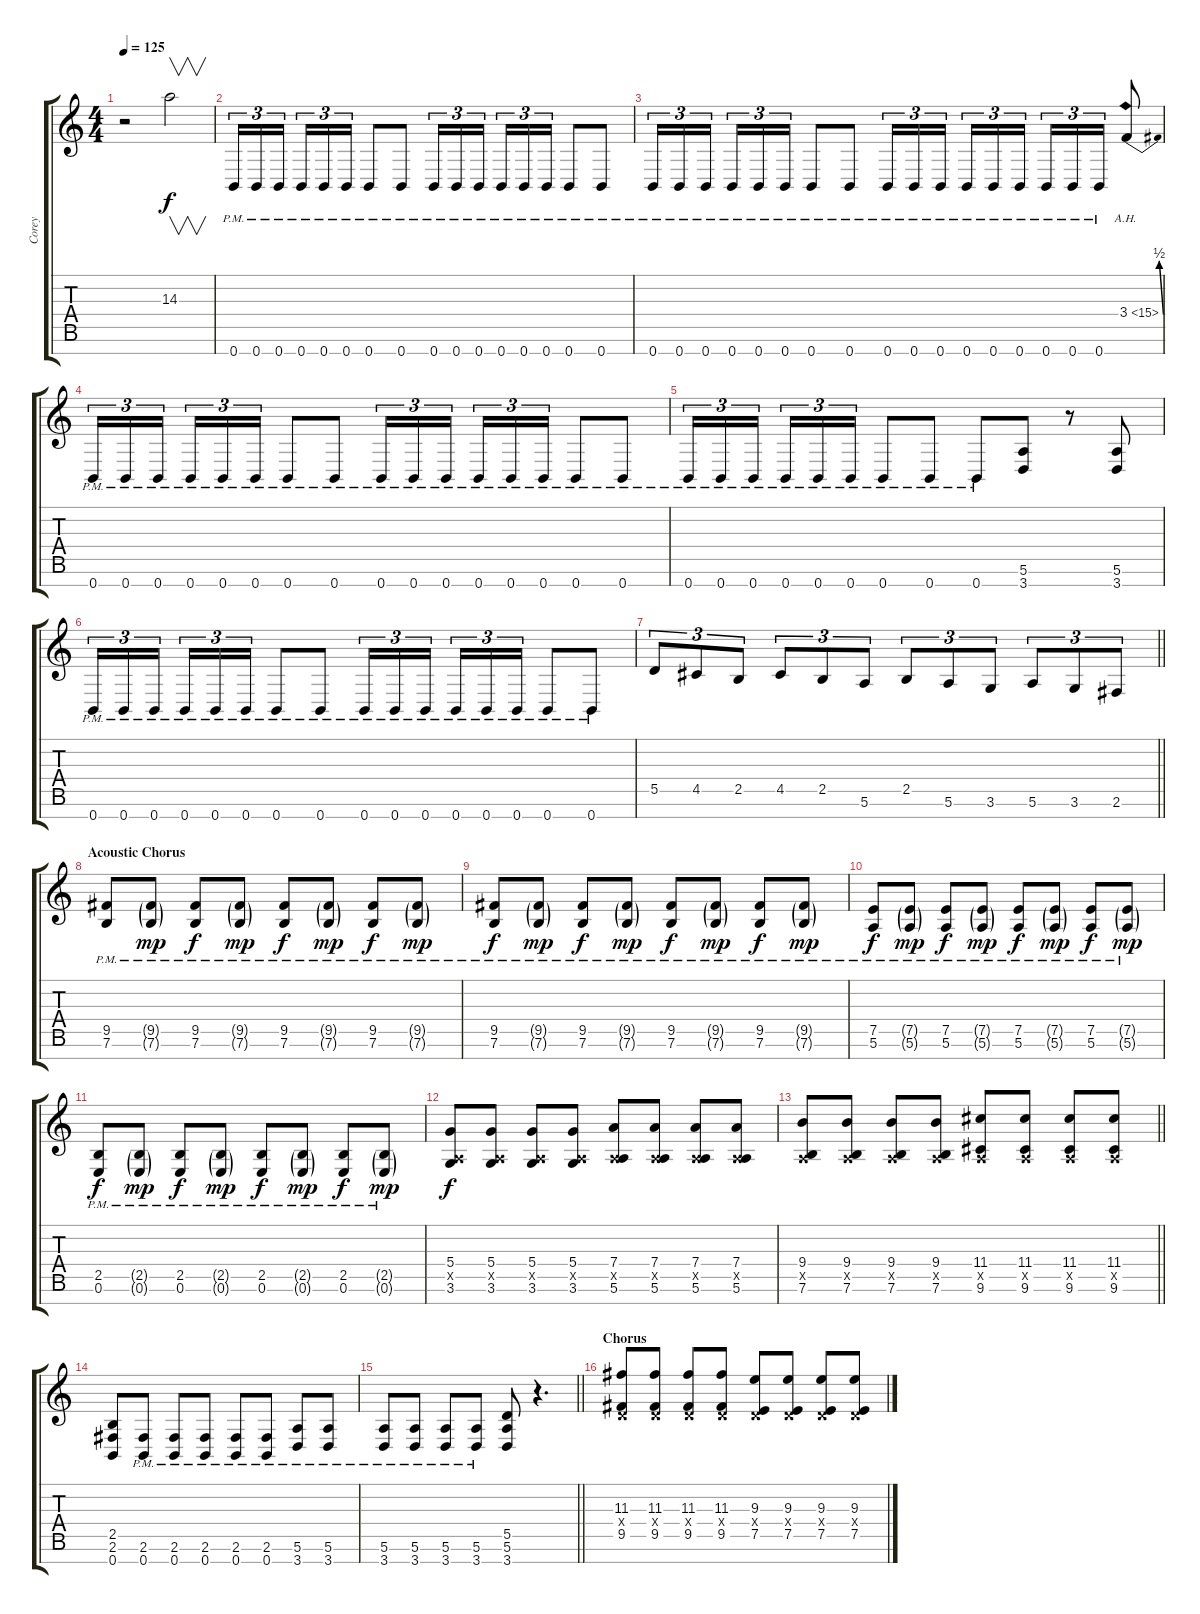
\track ("Corey" "Corey") {instrument distortionguitar}
\staff {score tabs}
\tuning (E4 B3 G3 D3 A2 E2 B1) {hide}
\ts (4 4)
\tempo 125
\clef g2
\ks c
r.2{dy f} 14.3{t}.2{v} |
0.7{pm}.16{tu (3 2)} 0.7{pm}.16{tu (3 2)} 0.7{pm}.16{tu (3 2)} 0.7{pm}.16{tu (3 2)} 0.7{pm}.16{tu (3 2)} 0.7{pm}.16{tu (3 2)} 0.7{pm}.8 0.7{pm}.8 0.7{pm}.16{tu (3 2)} 0.7{pm}.16{tu (3 2)} 0.7{pm}.16{tu (3 2)} 0.7{pm}.16{tu (3 2)} 0.7{pm}.16{tu (3 2)} 0.7{pm}.16{tu (3 2)} 0.7{pm}.8 0.7{pm}.8 |
0.7{pm}.16{tu (3 2)} 0.7{pm}.16{tu (3 2)} 0.7{pm}.16{tu (3 2)} 0.7{pm}.16{tu (3 2)} 0.7{pm}.16{tu (3 2)} 0.7{pm}.16{tu (3 2)} 0.7{pm}.8 0.7{pm}.8 0.7{pm}.16{tu (3 2)} 0.7{pm}.16{tu (3 2)} 0.7{pm}.16{tu (3 2)} 0.7{pm}.16{tu (3 2)} 0.7{pm}.16{tu (3 2)} 0.7{pm}.16{tu (3 2)} 0.7{pm}.16{tu (3 2)} 0.7{pm}.16{tu (3 2)} 0.7{pm}.16{tu (3 2)} 3.4{be (bend 0 0 60 2) ah 12}.8 |
0.7{pm}.16{tu (3 2)} 0.7{pm}.16{tu (3 2)} 0.7{pm}.16{tu (3 2)} 0.7{pm}.16{tu (3 2)} 0.7{pm}.16{tu (3 2)} 0.7{pm}.16{tu (3 2)} 0.7{pm}.8 0.7{pm}.8 0.7{pm}.16{tu (3 2)} 0.7{pm}.16{tu (3 2)} 0.7{pm}.16{tu (3 2)} 0.7{pm}.16{tu (3 2)} 0.7{pm}.16{tu (3 2)} 0.7{pm}.16{tu (3 2)} 0.7{pm}.8 0.7{pm}.8 |
0.7{pm}.16{tu (3 2)} 0.7{pm}.16{tu (3 2)} 0.7{pm}.16{tu (3 2)} 0.7{pm}.16{tu (3 2)} 0.7{pm}.16{tu (3 2)} 0.7{pm}.16{tu (3 2)} 0.7{pm}.8 0.7{pm}.8 0.7{pm}.8 (5.6 3.7).8 r.8 (5.6 3.7).8 |
0.7{pm}.16{tu (3 2)} 0.7{pm}.16{tu (3 2)} 0.7{pm}.16{tu (3 2)} 0.7{pm}.16{tu (3 2)} 0.7{pm}.16{tu (3 2)} 0.7{pm}.16{tu (3 2)} 0.7{pm}.8 0.7{pm}.8 0.7{pm}.16{tu (3 2)} 0.7{pm}.16{tu (3 2)} 0.7{pm}.16{tu (3 2)} 0.7{pm}.16{tu (3 2)} 0.7{pm}.16{tu (3 2)} 0.7{pm}.16{tu (3 2)} 0.7{pm}.8 0.7{pm}.8 |
\barLineRight lightlight
5.5.8{tu (3 2)} 4.5.8{tu (3 2)} 2.5.8{tu (3 2)} 4.5.8{tu (3 2)} 2.5.8{tu (3 2)} 5.6.8{tu (3 2)} 2.5.8{tu (3 2)} 5.6.8{tu (3 2)} 3.6.8{tu (3 2)} 5.6.8{tu (3 2)} 3.6.8{tu (3 2)} 2.6.8{tu (3 2)} |
\section ("" "Acoustic Chorus")
(9.5{pm} 7.6{pm}).8{instrument electricguitarmuted} (9.5{g pm} 7.6{g pm}).8{dy mp} (9.5{pm} 7.6{pm}).8{dy f} (9.5{g pm} 7.6{g pm}).8{dy mp} (9.5{pm} 7.6{pm}).8{dy f} (9.5{g pm} 7.6{g pm}).8{dy mp} (9.5{pm} 7.6{pm}).8{dy f} (9.5{g pm} 7.6{g pm}).8{dy mp} |
(9.5{pm} 7.6{pm}).8{dy f} (9.5{g pm} 7.6{g pm}).8{dy mp} (9.5{pm} 7.6{pm}).8{dy f} (9.5{g pm} 7.6{g pm}).8{dy mp} (9.5{pm} 7.6{pm}).8{dy f} (9.5{g pm} 7.6{g pm}).8{dy mp} (9.5{pm} 7.6{pm}).8{dy f} (9.5{g pm} 7.6{g pm}).8{dy mp} |
(7.5{pm} 5.6{pm}).8{dy f} (7.5{g pm} 5.6{g pm}).8{dy mp} (7.5{pm} 5.6{pm}).8{dy f} (7.5{g pm} 5.6{g pm}).8{dy mp} (7.5{pm} 5.6{pm}).8{dy f} (7.5{g pm} 5.6{g pm}).8{dy mp} (7.5{pm} 5.6{pm}).8{dy f} (7.5{g pm} 5.6{g pm}).8{dy mp} |
(2.5{pm} 0.6{pm}).8{dy f} (2.5{g pm} 0.6{g pm}).8{dy mp} (2.5{pm} 0.6{pm}).8{dy f} (2.5{g pm} 0.6{g pm}).8{dy mp} (2.5{pm} 0.6{pm}).8{dy f} (2.5{g pm} 0.6{g pm}).8{dy mp} (2.5{pm} 0.6{pm}).8{dy f} (2.5{g pm} 0.6{g pm}).8{dy mp} |
(5.4 0.5{x} 3.6).8{dy f} (5.4 0.5{x} 3.6).8 (5.4 0.5{x} 3.6).8 (5.4 0.5{x} 3.6).8 (7.4 0.5{x} 5.6).8 (7.4 0.5{x} 5.6).8 (7.4 0.5{x} 5.6).8 (7.4 0.5{x} 5.6).8 |
\barLineRight lightlight
(9.4 0.5{x} 7.6).8 (9.4 0.5{x} 7.6).8 (9.4 0.5{x} 7.6).8 (9.4 0.5{x} 7.6).8 (11.4 0.5{x} 9.6).8 (11.4 0.5{x} 9.6).8 (11.4 0.5{x} 9.6).8 (11.4 0.5{x} 9.6).8 |
(2.5 2.6 0.7).8{instrument distortionguitar} (2.6{pm} 0.7{pm}).8 (2.6{pm} 0.7{pm}).8 (2.6{pm} 0.7{pm}).8 (2.6{pm} 0.7{pm}).8 (2.6{pm} 0.7{pm}).8 (5.6{pm} 3.7{pm}).8 (5.6{pm} 3.7{pm}).8 |
\barLineRight lightlight
(5.6{pm} 3.7{pm}).8 (5.6{pm} 3.7{pm}).8 (5.6{pm} 3.7{pm}).8 (5.6{pm} 3.7{pm}).8 (5.5 5.6 3.7).8 r.4{d} |
\section ("" "Chorus")
(11.3 0.4{x} 9.5).8 (11.3 0.4{x} 9.5).8 (11.3 0.4{x} 9.5).8 (11.3 0.4{x} 9.5).8 (9.3 0.4{x} 7.5).8 (9.3 0.4{x} 7.5).8 (9.3 0.4{x} 7.5).8 (9.3 0.4{x} 7.5).8
